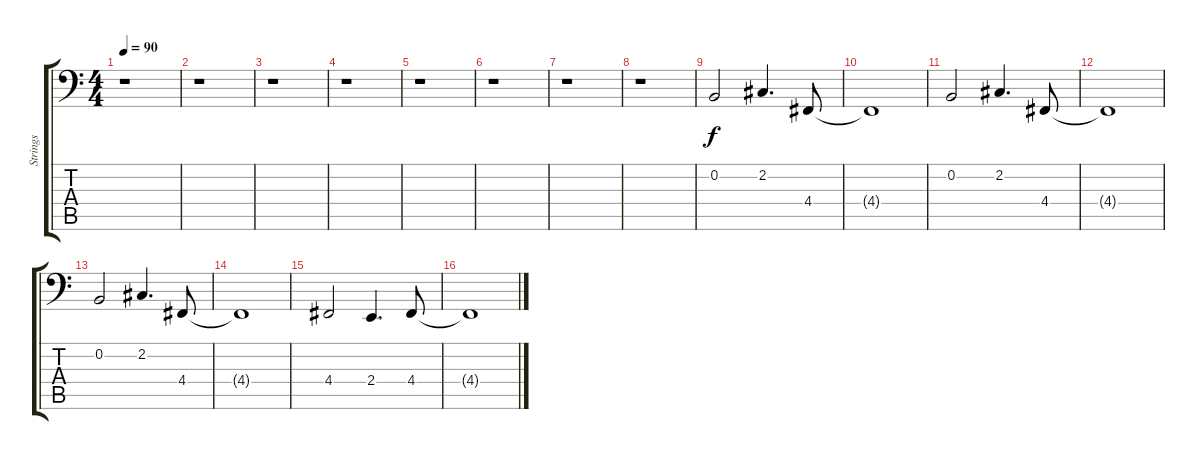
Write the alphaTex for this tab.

\track ("Strings" "Strings") {instrument synthstrings1}
\staff {score tabs}
\tuning (E3 B2 G2 D2 A1 E1) {hide}
\ts (4 4)
\tempo 90
\clef f4
\ks c
r.1{dy f} |
r.1 |
r.1 |
r.1 |
r.1 |
r.1 |
r.1 |
r.1 |
0.2.2{volume 9} 2.2.4{d} 4.4.8 |
4.4{t}.1 |
0.2.2 2.2.4{d} 4.4.8 |
4.4{t}.1 |
0.2.2 2.2.4{d} 4.4.8 |
4.4{t}.1 |
4.4.2 2.4.4{d} 4.4.8 |
4.4{t}.1
